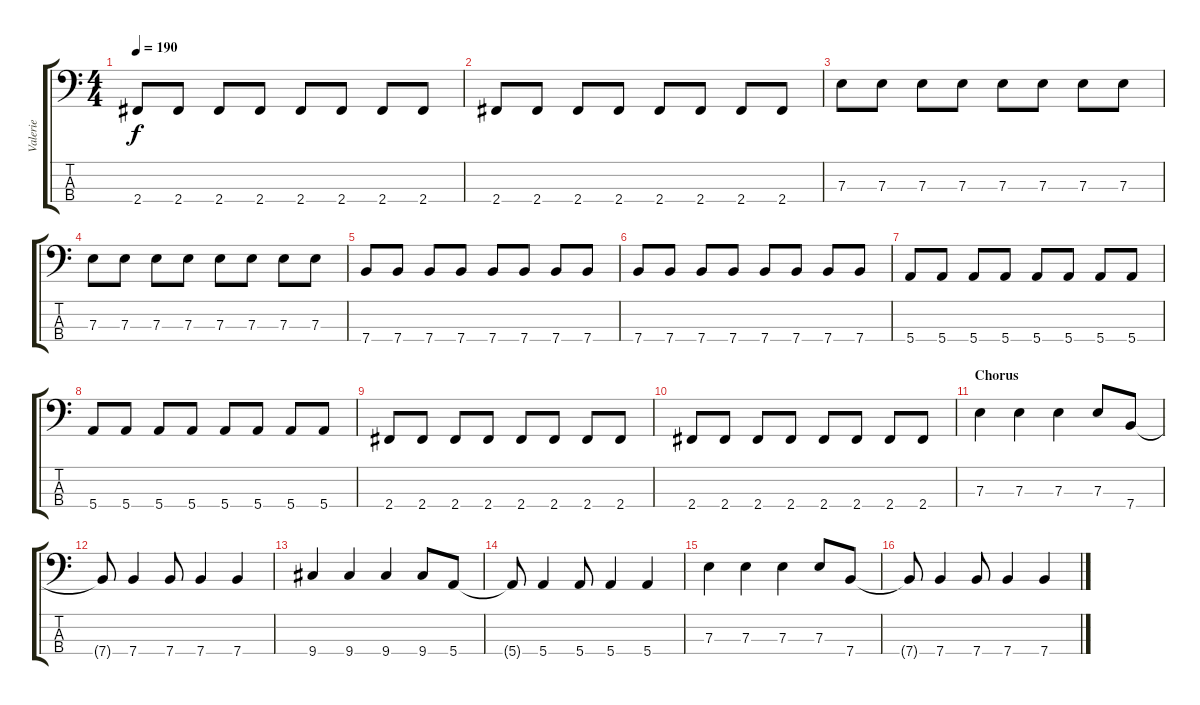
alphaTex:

\track ("Valerie" "Valerie") {instrument electricbasspick}
\staff {score tabs}
\tuning (G2 D2 A1 E1) {hide}
\ts (4 4)
\tempo 190
\clef f4
\ks c
2.4.8{dy f} 2.4.8 2.4.8 2.4.8 2.4.8 2.4.8 2.4.8 2.4.8 |
2.4.8 2.4.8 2.4.8 2.4.8 2.4.8 2.4.8 2.4.8 2.4.8 |
7.3.8 7.3.8 7.3.8 7.3.8 7.3.8 7.3.8 7.3.8 7.3.8 |
7.3.8 7.3.8 7.3.8 7.3.8 7.3.8 7.3.8 7.3.8 7.3.8 |
7.4.8 7.4.8 7.4.8 7.4.8 7.4.8 7.4.8 7.4.8 7.4.8 |
7.4.8 7.4.8 7.4.8 7.4.8 7.4.8 7.4.8 7.4.8 7.4.8 |
5.4.8 5.4.8 5.4.8 5.4.8 5.4.8 5.4.8 5.4.8 5.4.8 |
5.4.8 5.4.8 5.4.8 5.4.8 5.4.8 5.4.8 5.4.8 5.4.8 |
2.4.8 2.4.8 2.4.8 2.4.8 2.4.8 2.4.8 2.4.8 2.4.8 |
2.4.8 2.4.8 2.4.8 2.4.8 2.4.8 2.4.8 2.4.8 2.4.8 |
\section ("" "Chorus")
7.3.4 7.3.4 7.3.4 7.3.8 7.4.8 |
7.4{t}.8 7.4.4 7.4.8 7.4.4 7.4.4 |
9.4.4 9.4.4 9.4.4 9.4.8 5.4.8 |
5.4{t}.8 5.4.4 5.4.8 5.4.4 5.4.4 |
7.3.4 7.3.4 7.3.4 7.3.8 7.4.8 |
7.4{t}.8 7.4.4 7.4.8 7.4.4 7.4.4
